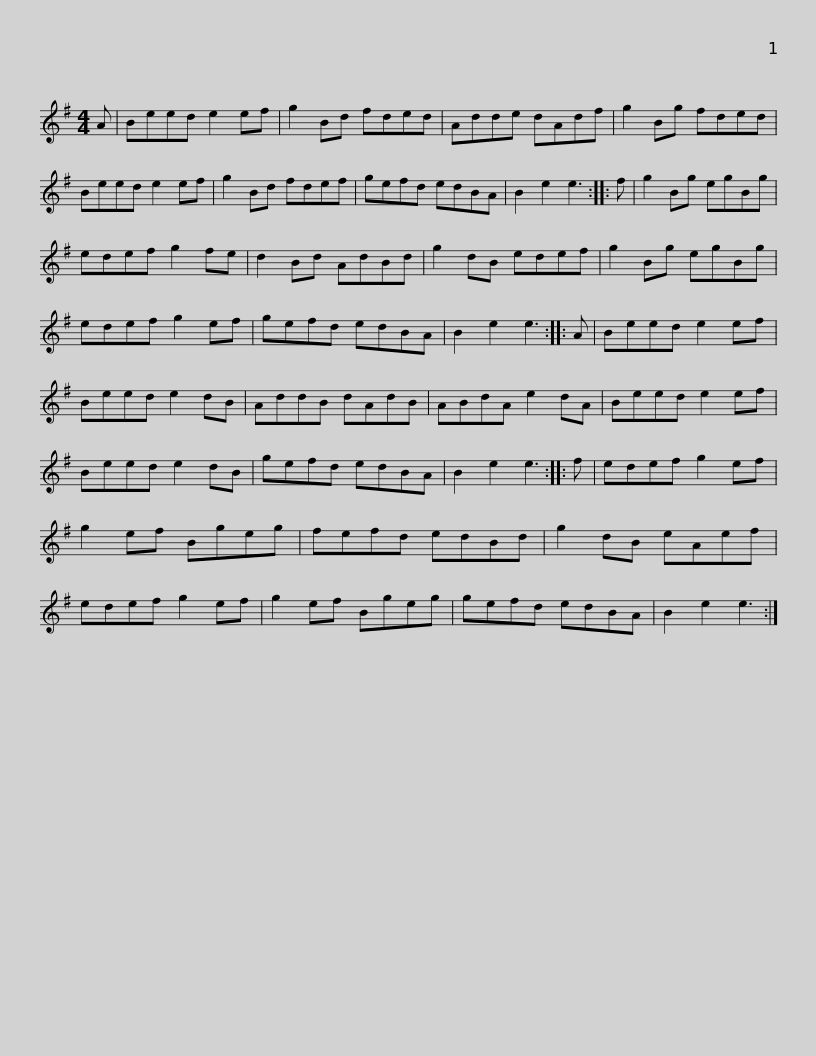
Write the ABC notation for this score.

X:1
L:1/8
M:4/4
I:linebreak $
K:Emin
V:1 treble
V:1
 A | Beed e2 ef | g2 Bd fded | Adde dAdf | g2 Bg fded | %5
 Beed e2 ef | g2 Bd fdef |$ gefd edBA | B2 e2 e3 :: f | %10
 g2 Bg egBg | edef g2 fe | d2 Bd AdBd | g2 dB edef |$ g2 Bg egBg | %15
 edef g2 ef | gefd edBA | B2 e2 e3 :: A | Beed e2 ef | %20
 Beed e2 dB |$ AddB dAdB | ABdA e2 dA | Beed e2 ef | Beed e2 dB | %25
 gefd edBA | B2 e2 e3 :: f |$ edef g2 ef | g2 ef Bgeg | %30
 fefd edBd | g2 dB eAef | edef g2 ef | g2 ef Bgeg |$ gefd edBA | %35
 B2 e2 e3 :| %36
